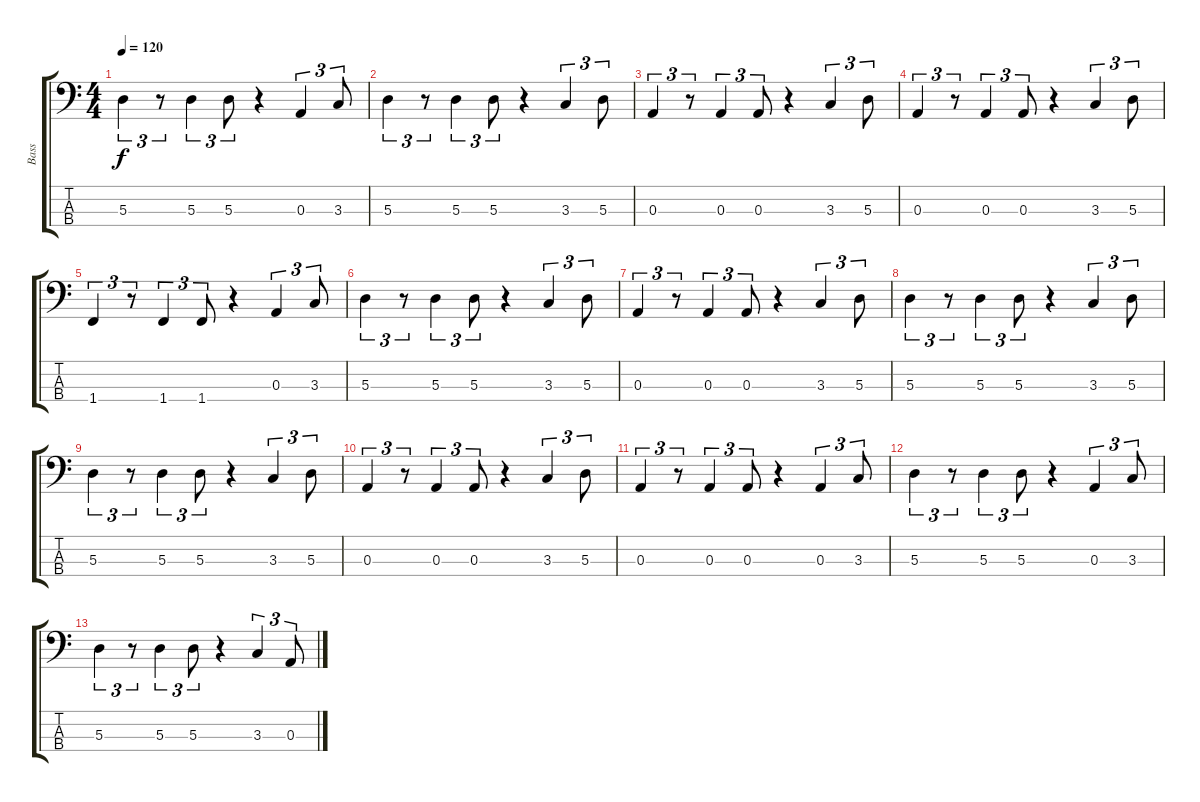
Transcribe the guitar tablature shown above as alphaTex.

\track ("Bass" "Bass") {instrument electricbassfinger}
\staff {score tabs}
\tuning (G2 D2 A1 E1) {hide}
\ts (4 4)
\tempo 120
\clef f4
\ks c
5.3.4{tu (3 2) dy f} r.8{tu (3 2)} 5.3.4{tu (3 2)} 5.3.8{tu (3 2)} r.4 0.3.4{tu (3 2)} 3.3.8{tu (3 2)} |
5.3.4{tu (3 2)} r.8{tu (3 2)} 5.3.4{tu (3 2)} 5.3.8{tu (3 2)} r.4 3.3.4{tu (3 2)} 5.3.8{tu (3 2)} |
0.3.4{tu (3 2)} r.8{tu (3 2)} 0.3.4{tu (3 2)} 0.3.8{tu (3 2)} r.4 3.3.4{tu (3 2)} 5.3.8{tu (3 2)} |
0.3.4{tu (3 2)} r.8{tu (3 2)} 0.3.4{tu (3 2)} 0.3.8{tu (3 2)} r.4 3.3.4{tu (3 2)} 5.3.8{tu (3 2)} |
1.4.4{tu (3 2)} r.8{tu (3 2)} 1.4.4{tu (3 2)} 1.4.8{tu (3 2)} r.4 0.3.4{tu (3 2)} 3.3.8{tu (3 2)} |
5.3.4{tu (3 2)} r.8{tu (3 2)} 5.3.4{tu (3 2)} 5.3.8{tu (3 2)} r.4 3.3.4{tu (3 2)} 5.3.8{tu (3 2)} |
0.3.4{tu (3 2)} r.8{tu (3 2)} 0.3.4{tu (3 2)} 0.3.8{tu (3 2)} r.4 3.3.4{tu (3 2)} 5.3.8{tu (3 2)} |
5.3.4{tu (3 2)} r.8{tu (3 2)} 5.3.4{tu (3 2)} 5.3.8{tu (3 2)} r.4 3.3.4{tu (3 2)} 5.3.8{tu (3 2)} |
5.3.4{tu (3 2)} r.8{tu (3 2)} 5.3.4{tu (3 2)} 5.3.8{tu (3 2)} r.4 3.3.4{tu (3 2)} 5.3.8{tu (3 2)} |
0.3.4{tu (3 2)} r.8{tu (3 2)} 0.3.4{tu (3 2)} 0.3.8{tu (3 2)} r.4 3.3.4{tu (3 2)} 5.3.8{tu (3 2)} |
0.3.4{tu (3 2)} r.8{tu (3 2)} 0.3.4{tu (3 2)} 0.3.8{tu (3 2)} r.4 0.3.4{tu (3 2)} 3.3.8{tu (3 2)} |
5.3.4{tu (3 2)} r.8{tu (3 2)} 5.3.4{tu (3 2)} 5.3.8{tu (3 2)} r.4 0.3.4{tu (3 2)} 3.3.8{tu (3 2)} |
5.3.4{tu (3 2)} r.8{tu (3 2)} 5.3.4{tu (3 2)} 5.3.8{tu (3 2)} r.4 3.3.4{tu (3 2)} 0.3.8{tu (3 2)}
